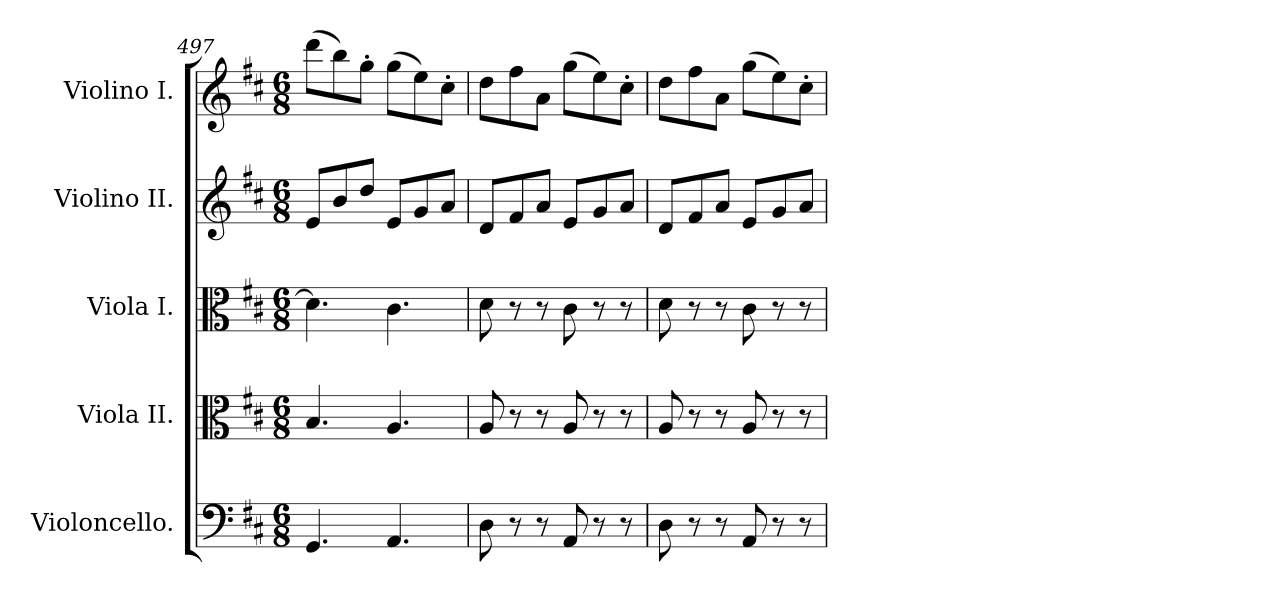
**kern	**kern	**kern	**kern	**kern
*part5	*part4	*part3	*part2	*part1
*staff5	*staff4	*staff3	*staff2	*staff1
*I"Violoncello.	*I"Viola II.	*I"Viola I.	*I"Violino II.	*I"Violino I.
*I'Vc	*I'Vla	*I'Vla	*I'Vln	*I'Vln
*clefF4	*clefC3	*clefC3	*clefG2	*clefG2
*k[f#c#]	*k[f#c#]	*k[f#c#]	*k[f#c#]	*k[f#c#]
*M6/8	*M6/8	*M6/8	*M6/8	*M6/8
=497	=497	=497	=497	=497
4.GG/	4.B/	4.d\]	8e/L	(>8ddd\L
.	.	.	8b/	8bb\)
.	.	.	8dd/J	8gg'\J
4.AA/	4.A/	4.c#\	8e/L	(>8gg\L
.	.	.	8g/	8ee\)
.	.	.	8a/J	8cc#'\J
=498	=498	=498	=498	=498
8D\	8A/	8d\	8d/L	8dd\L
8r	8r	8r	8f#/	8ff#\
8r	8r	8r	8a/J	8a\J
8AA/	8A/	8c#\	8e/L	(>8gg\L
8r	8r	8r	8g/	8ee\)
8r	8r	8r	8a/J	8cc#'\J
=499	=499	=499	=499	=499
8D\	8A/	8d\	8d/L	8dd\L
8r	8r	8r	8f#/	8ff#\
8r	8r	8r	8a/J	8a\J
8AA/	8A/	8c#\	8e/L	(>8gg\L
8r	8r	8r	8g/	8ee\)
8r	8r	8r	8a/J	8cc#'\J
=	=	=	=	=
*-	*-	*-	*-	*-
